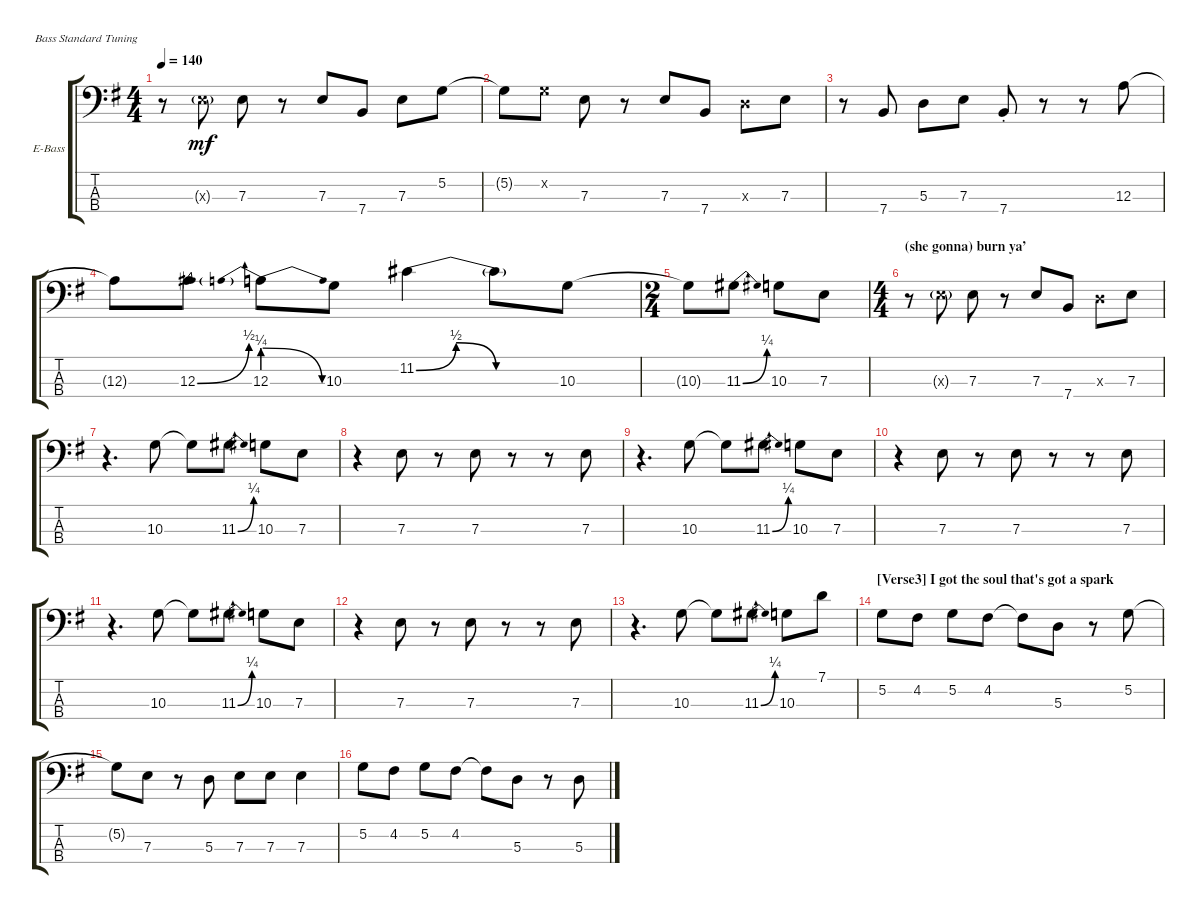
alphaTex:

\defaultSystemsLayout 4
\bracketExtendMode groupsimilarinstruments
\firstSystemTrackNameOrientation horizontal
\otherSystemsTrackNameOrientation horizontal
\track ("Electric Bass" "E-Bass") {instrument electricbassfinger}
\staff {score tabs}
\tuning (G2 D2 A1 E1)
\ts (4 4)
\tempo 140
\clef f4
\ks g
r.8{dy mf} 7.3{g x}.8 7.3.8 r.8 7.3.8 7.4.8 7.3.8 5.2.8 |
5.2{t}.8 5.2{x}.8 7.3.8 r.8 7.3.8 7.4.8 5.3{x}.8 7.3.8 |
r.8 7.4.8 5.3.8 7.3.8 7.4{st}.8 r.8 r.8 12.3.8 |
12.3{t}.8 12.3{be (bend 4.8 0 27.599999999999998 2)}.8 12.3{be (prebendrelease 0 1 3.5999999999999996 0)}.8 10.3.8 11.2{be (bendrelease 3.5999999999999996 0 11.4 2 19.2 2 25.8 0)}.4 11.2{be (hold 0 0 60 0) t}.8 10.3.8 |
\ts (2 4)
10.3{t}.8 11.3{be (bend 0 0 13.2 1)}.8 10.3.8 7.3.8 |
\ts (4 4)
\section ("" "(she gonna) burn ya’")
r.8 7.3{g x}.8 7.3.8 r.8 7.3.8 7.4.8 5.3{x}.8 7.3.8 |
r.4{d} 10.3.8 10.3{t}.8 11.3{be (bend 0 0 13.2 1)}.8 10.3.8 7.3.8 |
r.4 7.3.8 r.8 7.3.8 r.8 r.8 7.3.8 |
r.4{d} 10.3.8 10.3{t}.8 11.3{be (bend 0 0 13.2 1)}.8 10.3.8 7.3.8 |
r.4 7.3.8 r.8 7.3.8 r.8 r.8 7.3.8 |
r.4{d} 10.3.8 10.3{t}.8 11.3{be (bend 0 0 13.2 1)}.8 10.3.8 7.3.8 |
r.4 7.3.8 r.8 7.3.8 r.8 r.8 7.3.8 |
r.4{d} 10.3.8 10.3{t}.8 11.3{be (bend 0 0 13.2 1)}.8 10.3.8 7.1.8 |
\section ("" "[Verse3] I got the soul that's got a spark")
5.2.8 4.2.8 5.2.8 4.2.8 4.2{t}.8 5.3.8 r.8 5.2.8 |
5.2{t}.8 7.3.8 r.8 5.3.8 7.3.8 7.3.8 7.3.4 |
5.2.8 4.2.8 5.2.8 4.2.8 4.2{t}.8 5.3.8 r.8 5.3.8
